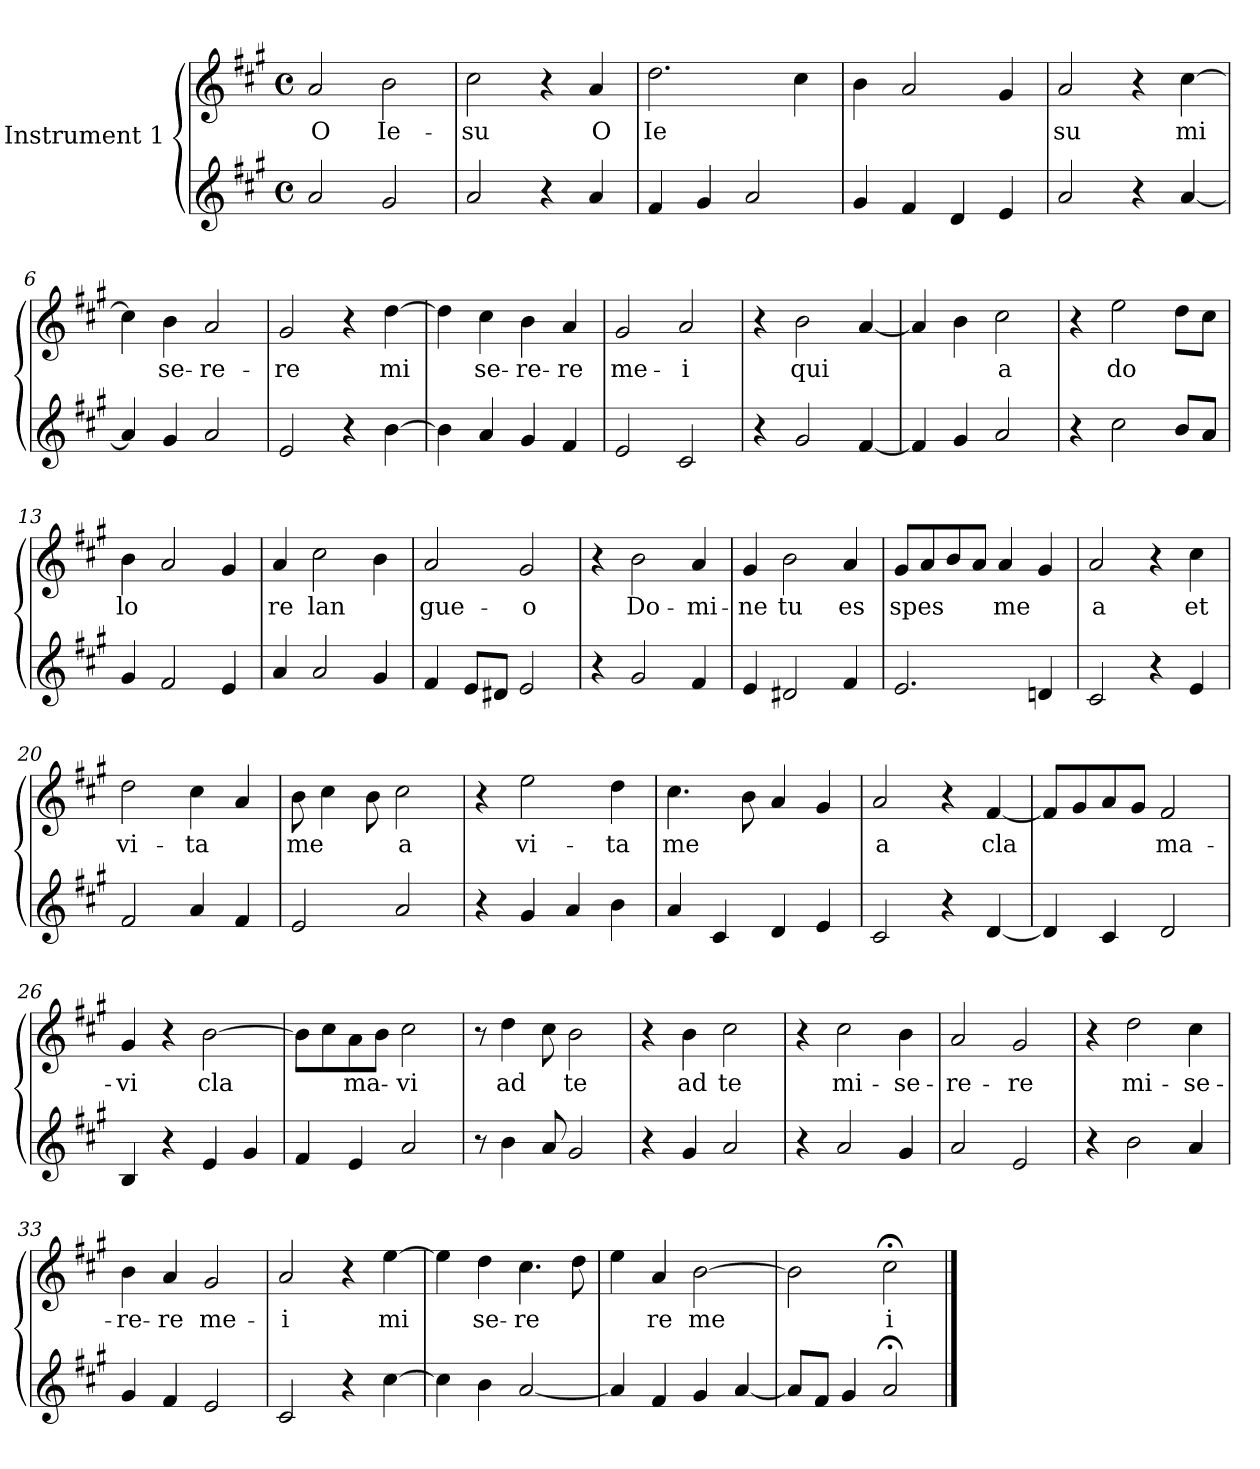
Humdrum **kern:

**kern	**kern	**text
*part1	*part1	*part1
*staff2	*staff1	*staff1
*I"Instrument 1	*	*
!!LO:PB:g=z
*stria5	*stria5	*
*clefG2	*clefG2	*
*k[f#c#g#]	*k[f#c#g#]	*
*A:	*A:	*
*M4/4	*M4/4	*
*met(c)	*met(c)	*
=1	=1	=1
!	!	!LO:LY:b:cj
2a/	2a/	O
!	!	!LO:LY:b:cj
2g#/	2b\	Ie-
=2	=2	=2
!	!	!LO:LY:b:cj
2a/	2cc#\	-su
4r	4r	.
!	!	!LO:LY:b:cj
4a/	4a/	O
=3	=3	=3
!	!	!LO:LY:b:cj
4f#/	2.dd\	Ie
4g#/	.	.
2a/	.	.
.	4cc#\	.
=4	=4	=4
4g#/	4b\	.
4f#/	2a/	.
4d/	.	.
4e/	4g#/	.
=5	=5	=5
!	!	!LO:LY:b:cj
2a/	2a/	su
4r	4r	.
!	!	!LO:LY:b:cj
[<4a/	[>4cc#\	mi
=6	=6	=6
4a/]	4cc#\]	.
!	!	!LO:LY:b:cj
4g#/	4b\	se-
!	!	!LO:LY:b:cj
2a/	2a/	-re-
!!LO:LB:g=z
=7	=7	=7
!	!	!LO:LY:b:cj
2e/	2g#/	-re
4r	4r	.
!	!	!LO:LY:b:cj
[>4b\	[>4dd\	mi
=8	=8	=8
4b\]	4dd\]	.
!	!	!LO:LY:b:cj
4a/	4cc#\	se-
!	!	!LO:LY:b:cj
4g#/	4b\	-re-
!	!	!LO:LY:b:cj
4f#/	4a/	-re
=9	=9	=9
!	!	!LO:LY:b:cj
2e/	2g#/	me-
!	!	!LO:LY:b:cj
2c#/	2a/	-i
=10	=10	=10
4r	4r	.
!	!	!LO:LY:b:cj
2g#/	2b\	qui
[<4f#/	[<4a/	.
=11	=11	=11
4f#/]	4a/]	.
4g#/	4b\	.
!	!	!LO:LY:b:cj
2a/	2cc#\	a
=12	=12	=12
4r	4r	.
!	!	!LO:LY:b:cj
2cc#\	2ee\	do
8b/L	8dd\L	.
8a/J	8cc#\J	.
=13	=13	=13
!	!	!LO:LY:b:cj
4g#/	4b\	lo
2f#/	2a/	.
4e/	4g#/	.
!!LO:LB:g=z
=14	=14	=14
!	!	!LO:LY:b:cj
4a/	4a/	re
!	!	!LO:LY:b:cj
2a/	2cc#\	lan
4g#/	4b\	.
=15	=15	=15
!	!	!LO:LY:b:cj
4f#/	2a/	gue-
8e/L	.	.
8d#X/J	.	.
!	!	!LO:LY:b:cj
2e/	2g#/	-o
=16	=16	=16
4r	4r	.
!	!	!LO:LY:b:cj
2g#/	2b\	Do-
!	!	!LO:LY:b:cj
4f#/	4a/	-mi-
=17	=17	=17
!	!	!LO:LY:b:cj
4e/	4g#/	-ne
!	!	!LO:LY:b:cj
2d#X/	2b\	tu
!	!	!LO:LY:b:cj
4f#/	4a/	es
=18	=18	=18
!	!	!LO:LY:b
2.e/	8g#/L	spes
.	8a/	.
.	8b/	.
.	8a/J	.
!	!	!LO:LY:b:cj
.	4a/	me
4dn/	4g#/	.
=19	=19	=19
!	!	!LO:LY:b:cj
2c#/	2a/	a
4r	4r	.
!	!	!LO:LY:b:cj
4e/	4cc#\	et
!!LO:LB:g=z
=20	=20	=20
!	!	!LO:LY:b:cj
2f#/	2dd\	vi-
!	!	!LO:LY:b:cj
4a/	4cc#\	-ta
4f#/	4a/	.
=21	=21	=21
!	!	!LO:LY:b:cj
2e/	8b\	me
.	4cc#\	.
.	8b\	.
!	!	!LO:LY:b:cj
2a/	2cc#\	a
=22	=22	=22
4r	4r	.
!	!	!LO:LY:b:cj
4g#/	2ee\	vi-
4a/	.	.
!	!	!LO:LY:b:cj
4b\	4dd\	-ta
=23	=23	=23
!	!	!LO:LY:b:cj
4a/	4.cc#\	me
4c#/	.	.
.	8b\	.
4d/	4a/	.
4e/	4g#/	.
=24	=24	=24
!	!	!LO:LY:b:cj
2c#/	2a/	a
4r	4r	.
!	!	!LO:LY:b:cj
[<4d/	[<4f#/	cla
=25	=25	=25
4d/]	8f#/L]	.
.	8g#/	.
4c#/	8a/	.
.	8g#/J	.
!	!	!LO:LY:b:cj
2d/	2f#/	ma-
!!LO:LB:g=z
=26	=26	=26
!	!	!LO:LY:b:cj
4B/	4g#/	-vi
4r	4r	.
!	!	!LO:LY:b:cj
4e/	[>2b\	cla
4g#/	.	.
=27	=27	=27
4f#/	8b\L]	.
.	8cc#\	.
!	!	!LO:LY:b:cj
4e/	8a\	ma-
.	8b\J	.
!	!	!LO:LY:b:cj
2a/	2cc#\	-vi
=28	=28	=28
8r	8r	.
!	!	!LO:LY:b:cj
4b\	4dd\	ad
8a/	8cc#\	.
!	!	!LO:LY:b:cj
2g#/	2b\	te
=29	=29	=29
4r	4r	.
!	!	!LO:LY:b:cj
4g#/	4b\	ad
!	!	!LO:LY:b:cj
2a/	2cc#\	te
=30	=30	=30
4r	4r	.
!	!	!LO:LY:b:cj
2a/	2cc#\	mi-
!	!	!LO:LY:b:cj
4g#/	4b\	-se-
=31	=31	=31
!	!	!LO:LY:b:cj
2a/	2a/	-re-
!	!	!LO:LY:b:cj
2e/	2g#/	-re
!!LO:LB:g=z
=32	=32	=32
4r	4r	.
!	!	!LO:LY:b:cj
2b\	2dd\	mi-
!	!	!LO:LY:b:cj
4a/	4cc#\	-se-
=33	=33	=33
!	!	!LO:LY:b:cj
4g#/	4b\	-re-
!	!	!LO:LY:b:cj
4f#/	4a/	-re
!	!	!LO:LY:b:cj
2e/	2g#/	me-
=34	=34	=34
!	!	!LO:LY:b:cj
2c#/	2a/	-i
4r	4r	.
!	!	!LO:LY:b:cj
[>4cc#\	[>4ee\	mi
=35	=35	=35
4cc#\]	4ee\]	.
!	!	!LO:LY:b:cj
4b\	4dd\	se-
!	!	!LO:LY:b:cj
[<2a/	4.cc#\	-re
.	8dd\	.
=36	=36	=36
4a/]	4ee\	.
!	!	!LO:LY:b:cj
4f#/	4a/	re
!	!	!LO:LY:b:cj
4g#/	[>2b\	me
[<4a/	.	.
=37	=37	=37
8a/L]	2b\]	.
8f#/J	.	.
4g#/	.	.
!	!	!LO:LY:b:cj
2a;</	2cc#;<\	i
==	==	==
*-	*-	*-
